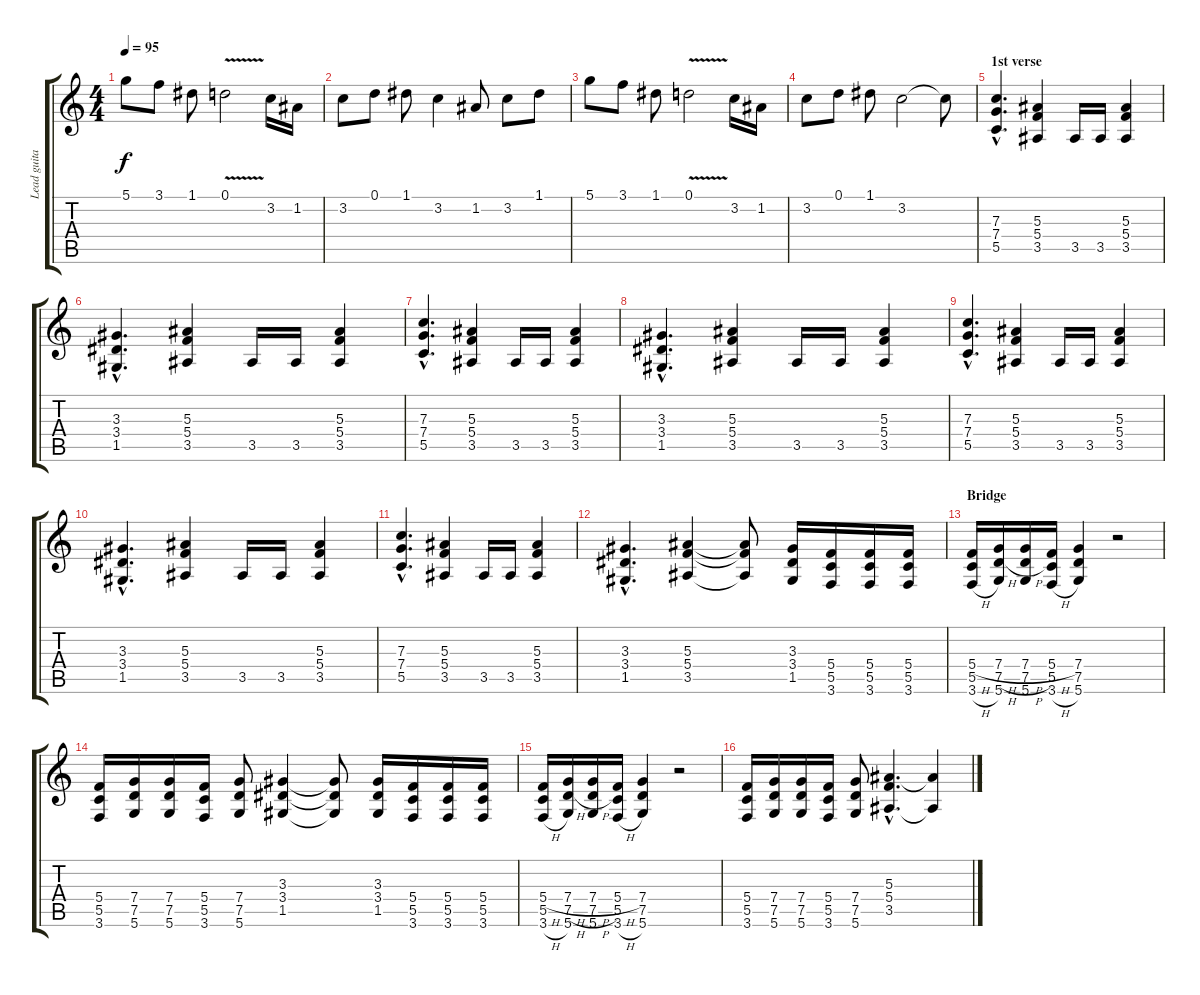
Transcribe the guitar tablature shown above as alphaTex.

\track ("Lead guitar" "Lead guita") {instrument distortionguitar}
\staff {score tabs}
\tuning (D4 A3 F3 C3 G2 D2) {hide}
\ts (4 4)
\tempo 95
\clef g2
\ks c
5.1.8{dy f} 3.1.8 1.1.8 0.1{v}.2 3.2.16 1.2.16 |
3.2.8 0.1.8 1.1.8 3.2.4 1.2.8 3.2.8 1.1.8 |
5.1.8 3.1.8 1.1.8 0.1{v}.2 3.2.16 1.2.16 |
3.2.8 0.1.8 1.1.8 3.2.2 3.2{t}.8 |
\section ("" "1st verse")
(7.3{hac} 7.4{hac} 5.5{hac}).4{d volume 12} (5.3 5.4 3.5).4 3.5.16 3.5.16 (5.3 5.4 3.5).4 |
(3.3{hac} 3.4{hac} 1.5{hac}).4{d} (5.3 5.4 3.5).4 3.5.16 3.5.16 (5.3 5.4 3.5).4 |
(7.3{hac} 7.4{hac} 5.5{hac}).4{d volume 12} (5.3 5.4 3.5).4 3.5.16 3.5.16 (5.3 5.4 3.5).4 |
(3.3{hac} 3.4{hac} 1.5{hac}).4{d} (5.3 5.4 3.5).4 3.5.16 3.5.16 (5.3 5.4 3.5).4 |
(7.3{hac} 7.4{hac} 5.5{hac}).4{d volume 12} (5.3 5.4 3.5).4 3.5.16 3.5.16 (5.3 5.4 3.5).4 |
(3.3{hac} 3.4{hac} 1.5{hac}).4{d} (5.3 5.4 3.5).4 3.5.16 3.5.16 (5.3 5.4 3.5).4 |
(7.3{hac} 7.4{hac} 5.5{hac}).4{d} (5.3 5.4 3.5).4 3.5.16 3.5.16 (5.3 5.4 3.5).4 |
(3.3{hac} 3.4{hac} 1.5{hac}).4{d} (5.3 5.4 3.5).4 (5.3{t} 5.4{t} 3.5{t}).8 (3.3 3.4 1.5).16 (5.4 5.5 3.6).16 (5.4 5.5 3.6).16 (5.4 5.5 3.6).16 |
\section ("" "Bridge")
(5.4{h} 5.5 3.6{h}).16 (7.4{h} 7.5{h} 5.6).16 (7.4{h} 7.5{h} 5.6).16 (5.4{h} 5.5 3.6{h}).16 (7.4 7.5 5.6).4 r.2 |
(5.4 5.5 3.6).16 (7.4 7.5 5.6).16 (7.4 7.5 5.6).16 (5.4 5.5 3.6).16 (7.4 7.5 5.6).8 (3.3 3.4 1.5).4 (3.3{t} 3.4{t} 1.5{t}).8 (3.3 3.4 1.5).16 (5.4 5.5 3.6).16 (5.4 5.5 3.6).16 (5.4 5.5 3.6).16 |
(5.4{h} 5.5 3.6{h}).16 (7.4{h} 7.5{h} 5.6).16 (7.4{h} 7.5{h} 5.6).16 (5.4{h} 5.5 3.6{h}).16 (7.4 7.5 5.6).4 r.2 |
(5.4 5.5 3.6).16 (7.4 7.5 5.6).16 (7.4 7.5 5.6).16 (5.4 5.5 3.6).16 (7.4 7.5 5.6).8 (5.3{hac} 5.4{hac} 3.5{hac}).4{d} (5.3{t} 3.5{t}).4
